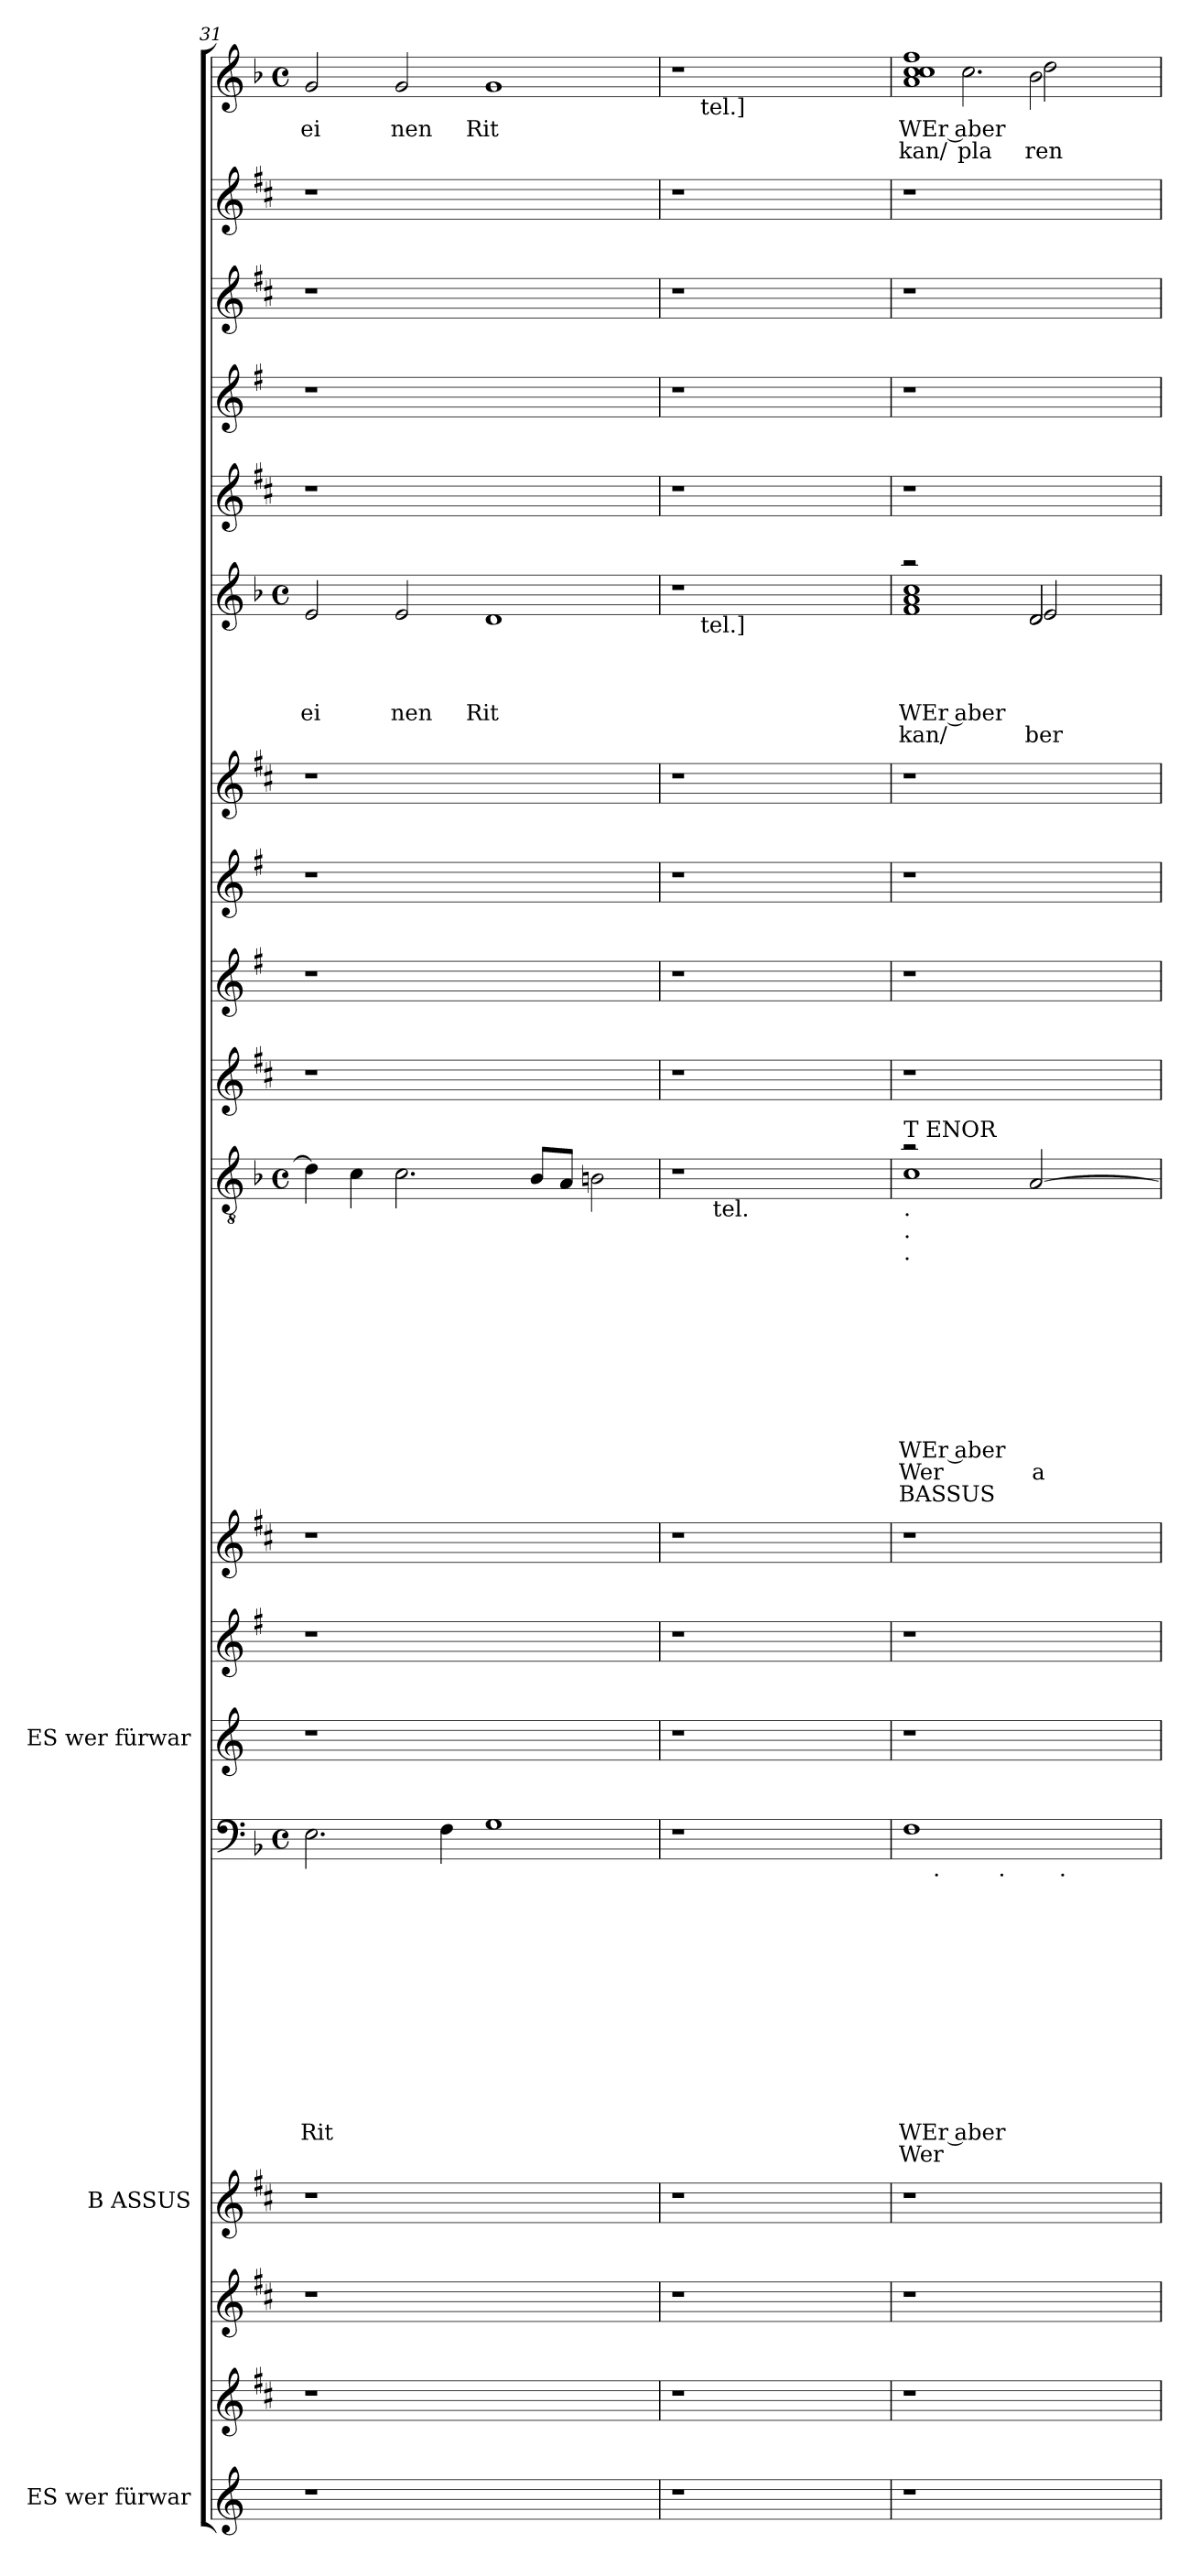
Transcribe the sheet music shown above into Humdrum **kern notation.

**kern	**kern	**kern	**kern	**kern	**text	**text	**text	**text	**text	**text	**text	**text	**text	**text	**text	**text	**text	**kern	**kern	**kern	**kern	**text	**text	**text	**text	**text	**text	**text	**text	**text	**text	**text	**kern	**kern	**kern	**kern	**kern	**text	**text	**text	**text	**text	**kern	**kern	**kern	**kern	**kern	**text	**text
*part19	*part18	*part17	*part16	*part15	*part15	*part15	*part15	*part15	*part15	*part15	*part15	*part15	*part15	*part15	*part15	*part15	*part15	*part14	*part13	*part12	*part11	*part11	*part11	*part11	*part11	*part11	*part11	*part11	*part11	*part11	*part11	*part11	*part10	*part9	*part8	*part7	*part6	*part6	*part6	*part6	*part6	*part6	*part5	*part4	*part3	*part2	*part1	*part1	*part1
*staff19	*staff18	*staff17	*staff16	*staff15	*staff15	*staff15	*staff15	*staff15	*staff15	*staff15	*staff15	*staff15	*staff15	*staff15	*staff15	*staff15	*staff15	*staff14	*staff13	*staff12	*staff11	*staff11	*staff11	*staff11	*staff11	*staff11	*staff11	*staff11	*staff11	*staff11	*staff11	*staff11	*staff10	*staff9	*staff8	*staff7	*staff6	*staff6	*staff6	*staff6	*staff6	*staff6	*staff5	*staff4	*staff3	*staff2	*staff1	*staff1	*staff1
*I"ES wer fürwar	*	*	*I"B ASSUS	*	*	*	*	*	*	*	*	*	*	*	*	*	*	*I"ES wer fürwar	*	*	*	*	*	*	*	*	*	*	*	*	*	*	*	*	*	*	*	*	*	*	*	*	*	*	*	*	*	*	*
*clefG2	*clefG2	*clefG2	*clefG2	*clefF4	*	*	*	*	*	*	*	*	*	*	*	*	*	*clefG2	*clefG2	*clefG2	*clefGv2	*	*	*	*	*	*	*	*	*	*	*	*clefG2	*clefG2	*clefG2	*clefG2	*clefG2	*	*	*	*	*	*clefG2	*clefG2	*clefG2	*clefG2	*clefG2	*	*
*	*ITrd1c2	*ITrd1c2	*ITrd1c2	*ITrd-3c-5	*	*	*	*	*	*	*	*	*	*	*	*	*	*	*ITrd-3c-5	*ITrd1c2	*ITrd-3c-5	*	*	*	*	*	*	*	*	*	*	*	*ITrd1c2	*ITrd-3c-5	*ITrd-3c-5	*ITrd1c2	*ITrd-3c-5	*	*	*	*	*	*ITrd1c2	*ITrd-3c-5	*ITrd1c2	*ITrd1c2	*ITrd-3c-5	*	*
*k[]	*k[]	*k[]	*k[]	*k[b-e-]	*	*	*	*	*	*	*	*	*	*	*	*	*	*k[]	*k[]	*k[]	*k[b-e-]	*	*	*	*	*	*	*	*	*	*	*	*k[]	*k[]	*k[]	*k[]	*k[b-e-]	*	*	*	*	*	*k[]	*k[]	*k[]	*k[]	*k[b-e-]	*	*
*C:	*C:	*C:	*C:	*B-:	*	*	*	*	*	*	*	*	*	*	*	*	*	*C:	*C:	*C:	*B-:	*	*	*	*	*	*	*	*	*	*	*	*C:	*C:	*C:	*C:	*B-:	*	*	*	*	*	*C:	*C:	*C:	*C:	*B-:	*	*
*	*	*	*	*M4/4	*	*	*	*	*	*	*	*	*	*	*	*	*	*	*	*	*M4/4	*	*	*	*	*	*	*	*	*	*	*	*	*	*	*	*M4/4	*	*	*	*	*	*	*	*	*	*M4/4	*	*
*	*	*	*	*met(c)	*	*	*	*	*	*	*	*	*	*	*	*	*	*	*	*	*met(c)	*	*	*	*	*	*	*	*	*	*	*	*	*	*	*	*met(c)	*	*	*	*	*	*	*	*	*	*met(c)	*	*
=31	=31	=31	=31	=31	=31	=31	=31	=31	=31	=31	=31	=31	=31	=31	=31	=31	=31	=31	=31	=31	=31	=31	=31	=31	=31	=31	=31	=31	=31	=31	=31	=31	=31	=31	=31	=31	=31	=31	=31	=31	=31	=31	=31	=31	=31	=31	=31	=31	=31
!	!	!	!	!	!	!	!	!	!	!	!	!	!	!	!	!LO:LY:b	!	!	!	!	!	!	!	!	!	!	!	!	!	!	!	!	!	!	!	!	!	!	!	!	!LO:LY:b	!	!	!	!	!	!	!LO:LY:b	!
1r	1r	1r	1r	2.A\	.	.	.	.	.	.	.	.	.	.	.	Rit	.	1r	1r	1r	4g\]	.	.	.	.	.	.	.	.	.	.	.	1r	1r	1r	1r	2a/	.	.	.	ei	.	1r	1r	1r	1r	2cc/	ei	.
.	.	.	.	.	.	.	.	.	.	.	.	.	.	.	.	.	.	.	.	.	4f\	.	.	.	.	.	.	.	.	.	.	.	.	.	.	.	.	.	.	.	.	.	.	.	.	.	.	.	.
!	!	!	!	!	!	!	!	!	!	!	!	!	!	!	!	!	!	!	!	!	!	!	!	!	!	!	!	!	!	!	!	!	!	!	!	!	!	!	!	!	!LO:LY:b	!	!	!	!	!	!	!LO:LY:b	!
.	.	.	.	.	.	.	.	.	.	.	.	.	.	.	.	.	.	.	.	.	2.f\	.	.	.	.	.	.	.	.	.	.	.	.	.	.	.	2a/	.	.	.	nen	.	.	.	.	.	2cc/	nen	.
.	.	.	.	4B-\	.	.	.	.	.	.	.	.	.	.	.	.	.	.	.	.	.	.	.	.	.	.	.	.	.	.	.	.	.	.	.	.	.	.	.	.	.	.	.	.	.	.	.	.	.
!	!	!	!	!	!	!	!	!	!	!	!	!	!	!	!	!	!	!	!	!	!	!	!	!	!	!	!	!	!	!	!	!	!	!	!	!	!	!	!	!	!LO:LY:b	!	!	!	!	!	!	!LO:LY:b	!
1ryy	1ryy	1ryy	1ryy	1c	.	.	.	.	.	.	.	.	.	.	.	.	.	1ryy	1ryy	1ryy	.	.	.	.	.	.	.	.	.	.	.	.	1ryy	1ryy	1ryy	1ryy	1g	.	.	.	Rit	.	1ryy	1ryy	1ryy	1ryy	1cc	Rit	.
.	.	.	.	.	.	.	.	.	.	.	.	.	.	.	.	.	.	.	.	.	8e-/L	.	.	.	.	.	.	.	.	.	.	.	.	.	.	.	.	.	.	.	.	.	.	.	.	.	.	.	.
.	.	.	.	.	.	.	.	.	.	.	.	.	.	.	.	.	.	.	.	.	8d/J	.	.	.	.	.	.	.	.	.	.	.	.	.	.	.	.	.	.	.	.	.	.	.	.	.	.	.	.
.	.	.	.	.	.	.	.	.	.	.	.	.	.	.	.	.	.	.	.	.	2e\	.	.	.	.	.	.	.	.	.	.	.	.	.	.	.	.	.	.	.	.	.	.	.	.	.	.	.	.
=32	=32	=32	=32	=32	=32	=32	=32	=32	=32	=32	=32	=32	=32	=32	=32	=32	=32	=32	=32	=32	=32	=32	=32	=32	=32	=32	=32	=32	=32	=32	=32	=32	=32	=32	=32	=32	=32	=32	=32	=32	=32	=32	=32	=32	=32	=32	=32	=32	=32
*	*	*	*	*	*	*	*	*	*	*	*	*	*	*	*	*	*	*	*	*	*^	*	*	*	*	*	*	*	*	*	*	*	*	*	*	*	*^	*	*	*	*	*	*	*	*	*	*^	*	*
1r	1r	1r	1r	1r	.	.	.	.	.	.	.	.	.	.	.	.	.	1r	1r	1r	1r	16..ryy	.	.	.	.	.	.	.	.	.	.	.	1r	1r	1r	1r	1r	16ryy	.	.	.	.	.	1r	1r	1r	1r	1r	16ryy	.	.
.	.	.	.	.	.	.	.	.	.	.	.	.	.	.	.	.	.	.	.	.	.	.	.	.	.	.	.	.	.	.	.	.	.	.	.	.	.	.	64ryy	.	.	.	.	.	.	.	.	.	.	64ryy	.	.
!	!	!	!	!	!	!	!	!	!	!	!	!	!	!	!	!	!	!	!	!	!	!	!	!	!	!	!	!	!	!	!	!	!	!	!	!	!	!	!	!	!	!	!	!	!	!	!	!	!	!LO:TX:b:t=tel.]	!	!
!	!	!	!	!	!	!	!	!	!	!	!	!	!	!	!	!	!	!	!	!	!	!	!	!	!	!	!	!	!	!	!	!	!	!	!	!	!	!	!LO:TX:b:t=tel.]	!	!	!	!	!	!	!	!	!	!	!	!	!
.	.	.	.	.	.	.	.	.	.	.	.	.	.	.	.	.	.	.	.	.	.	.	.	.	.	.	.	.	.	.	.	.	.	.	.	.	.	.	2ryy	.	.	.	.	.	.	.	.	.	.	2ryy	.	.
!	!	!	!	!	!	!	!	!	!	!	!	!	!	!	!	!	!	!	!	!	!	!LO:TX:b:t=tel.	!	!	!	!	!	!	!	!	!	!	!	!	!	!	!	!	!	!	!	!	!	!	!	!	!	!	!	!	!	!
.	.	.	.	.	.	.	.	.	.	.	.	.	.	.	.	.	.	.	.	.	.	2ryy	.	.	.	.	.	.	.	.	.	.	.	.	.	.	.	.	.	.	.	.	.	.	.	.	.	.	.	.	.	.
.	.	.	.	.	.	.	.	.	.	.	.	.	.	.	.	.	.	.	.	.	.	.	.	.	.	.	.	.	.	.	.	.	.	.	.	.	.	.	4ryy	.	.	.	.	.	.	.	.	.	.	4ryy	.	.
.	.	.	.	.	.	.	.	.	.	.	.	.	.	.	.	.	.	.	.	.	.	4ryy	.	.	.	.	.	.	.	.	.	.	.	.	.	.	.	.	.	.	.	.	.	.	.	.	.	.	.	.	.	.
.	.	.	.	.	.	.	.	.	.	.	.	.	.	.	.	.	.	.	.	.	.	.	.	.	.	.	.	.	.	.	.	.	.	.	.	.	.	.	8ryy	.	.	.	.	.	.	.	.	.	.	8ryy	.	.
.	.	.	.	.	.	.	.	.	.	.	.	.	.	.	.	.	.	.	.	.	.	8ryy	.	.	.	.	.	.	.	.	.	.	.	.	.	.	.	.	.	.	.	.	.	.	.	.	.	.	.	.	.	.
.	.	.	.	.	.	.	.	.	.	.	.	.	.	.	.	.	.	.	.	.	.	.	.	.	.	.	.	.	.	.	.	.	.	.	.	.	.	.	32.ryy	.	.	.	.	.	.	.	.	.	.	32.ryy	.	.
.	.	.	.	.	.	.	.	.	.	.	.	.	.	.	.	.	.	.	.	.	.	64ryy	.	.	.	.	.	.	.	.	.	.	.	.	.	.	.	.	.	.	.	.	.	.	.	.	.	.	.	.	.	.
!!LO:PB:g=z
=33	=33	=33	=33	=33	=33	=33	=33	=33	=33	=33	=33	=33	=33	=33	=33	=33	=33	=33	=33	=33	=33	=33	=33	=33	=33	=33	=33	=33	=33	=33	=33	=33	=33	=33	=33	=33	=33	=33	=33	=33	=33	=33	=33	=33	=33	=33	=33	=33	=33	=33	=33	=33
!	!	!	!	!	!	!	!	!	!	!	!	!	!	!	!	!	!	!	!	!	!	!	!	!	!	!	!	!	!	!	!	!	!	!	!	!	!	!LO:TX:a:t=A	!	!	!	!	!	!	!	!	!	!	!	!	!	!
!	!	!	!	!	!	!	!	!	!	!	!	!	!	!	!	!	!	!	!	!	!	!	!	!	!	!	!	!	!	!	!	!	!	!	!	!	!	!LO:TX:t=LTUS	!	!	!	!	!	!	!	!	!	!	!	!	!	!
!	!	!	!	!	!	!	!	!	!	!	!	!	!	!	!	!	!	!	!	!	!LO:TX:b:t=.	!	!	!	!	!	!	!	!	!	!	!	!	!	!	!	!	!	!	!	!	!	!	!	!	!	!	!	!	!	!	!
!	!	!	!	!	!	!	!	!	!	!	!	!	!	!	!	!	!	!	!	!	!LO:TX:b:t=.	!	!	!	!	!	!	!	!	!	!	!	!	!	!	!	!	!	!	!	!	!	!	!	!	!	!	!	!	!	!	!
!	!	!	!	!	!	!	!	!	!	!	!	!	!	!	!	!	!	!	!	!	!LO:TX:b:t=.	!	!	!	!	!	!	!	!	!	!	!	!	!	!	!	!	!	!	!	!	!	!	!	!	!	!	!	!	!	!	!
!	!	!	!	!	!	!	!	!	!	!	!	!	!	!	!	!	!	!	!	!	!LO:TX:a:t=T ENOR	!	!	!	!	!	!	!	!	!	!	!	!	!	!	!	!	!	!	!	!	!	!	!	!	!	!	!	!	!	!	!
!	!	!	!	!	!	!	!	!	!	!	!	!	!	!	!	!LO:LY:b:rj	!LO:LY:a:rj	!	!	!	!	!	!	!	!	!	!	!	!	!	!LO:LY:b:rj	!LO:LY:b:rj	!LO:LY:b:rj	!	!	!	!	!	!	!	!	!	!LO:LY:b:rj	!LO:LY:b:rj	!	!	!	!	!	!	!LO:LY:b:rj	!LO:LY:b:rj
*	*	*	*	*^	*	*	*	*	*	*	*	*	*	*	*	*	*	*	*	*	*	*	*	*	*	*	*	*	*	*	*	*	*	*	*	*	*	*^	*	*	*	*	*	*	*	*	*	*	*^	*	*	*
*	*	*	*	*	*^	*	*	*	*	*	*	*	*	*	*	*	*	*	*	*	*	*	*	*	*	*	*	*	*	*	*	*	*	*	*	*	*	*	*	*	*^	*	*	*	*	*	*	*	*	*	*	*	*^	*	*
*	*	*	*	*	*	*^	*	*	*	*	*	*	*	*	*	*	*	*	*	*	*	*	*	*	*	*	*	*	*	*	*	*	*	*	*	*	*	*	*	*	*	*	*	*	*	*	*	*	*	*	*	*	*	*	*	*	*	*
1r	1r	1r	1r	1B-	8ryy	3ryy	2ryy	.	.	.	.	.	.	.	.	.	.	.	WEr aber	Wer	1r	1r	1r	2ra	1f	.	.	.	.	.	.	.	.	WEr aber	Wer	BASSUS	1r	1r	1r	1r	2raa	1b- 1dd 1ff	2ryy	2ryy	.	.	.	WEr aber	kan/	1r	1r	1r	1r	1dd 1ff 1ff 1bb-	2ryy	2ryy	4ryy	WEr aber	kan/
!	!	!	!	!	!LO:TX:b:t=.	!	!	!	!	!	!	!	!	!	!	!	!	!	!	!	!	!	!	!	!	!	!	!	!	!	!	!	!	!	!	!	!	!	!	!	!	!	!	!	!	!	!	!	!	!	!	!	!	!	!	!	!	!	!
.	.	.	.	.	2..ryy	.	.	.	.	.	.	.	.	.	.	.	.	.	.	.	.	.	.	.	.	.	.	.	.	.	.	.	.	.	.	.	.	.	.	.	.	.	.	.	.	.	.	.	.	.	.	.	.	.	.	.	.	.	.
!	!	!	!	!	!	!	!	!	!	!	!	!	!	!	!	!	!	!	!	!	!	!	!	!	!	!	!	!	!	!	!	!	!	!	!	!	!	!	!	!	!	!	!	!	!	!	!	!	!	!	!	!	!	!	!	!	!	!	!LO:LY:b
.	.	.	.	.	.	.	.	.	.	.	.	.	.	.	.	.	.	.	.	.	.	.	.	.	.	.	.	.	.	.	.	.	.	.	.	.	.	.	.	.	.	.	.	.	.	.	.	.	.	.	.	.	.	.	.	.	2.ff\	.	pla
.	.	.	.	.	.	48.ryy	.	.	.	.	.	.	.	.	.	.	.	.	.	.	.	.	.	.	.	.	.	.	.	.	.	.	.	.	.	.	.	.	.	.	.	.	.	.	.	.	.	.	.	.	.	.	.	.	.	.	.	.	.
!	!	!	!	!	!	!LO:TX:b:t=.	!	!	!	!	!	!	!	!	!	!	!	!	!	!	!	!	!	!	!	!	!	!	!	!	!	!	!	!	!	!	!	!	!	!	!	!	!	!	!	!	!	!	!	!	!	!	!	!	!	!	!	!	!
.	.	.	.	.	.	3ryy	.	.	.	.	.	.	.	.	.	.	.	.	.	.	.	.	.	.	.	.	.	.	.	.	.	.	.	.	.	.	.	.	.	.	.	.	.	.	.	.	.	.	.	.	.	.	.	.	.	.	.	.	.
!	!	!	!	!	!	!	!	!	!	!	!	!	!	!	!	!	!	!	!	!	!	!	!	!	!	!	!	!	!	!	!	!	!	!	!LO:LY:b	!	!	!	!	!	!	!	!	!	!	!	!	!	!LO:LY:b	!	!	!	!	!	!	!	!	!	!
!	!	!	!	!	!	!	!	!	!	!	!	!	!	!	!	!	!	!	!	!	!	!	!	!	!	!	!	!	!	!	!	!	!	!	!	!	!	!	!	!	!	!	!	!	!	!	!	!	!LO:LY:b	!	!	!	!	!	!	!	!	!	!LO:LY:b
!	!	!	!	!	!	!	!	!	!	!	!	!	!	!	!	!	!	!	!	!	!	!	!	!	!	!	!	!	!	!	!	!	!	!	!	!	!	!	!	!	!	!	!	!	!	!	!	!	!	!	!	!	!	!	!	!	!	!	!LO:LY:b
.	.	.	.	.	.	.	8ryy	.	.	.	.	.	.	.	.	.	.	.	.	.	.	.	.	[<2d/	.	.	.	.	.	.	.	.	.	.	a	.	.	.	.	.	(<2g/	.	2g/)	2a/	.	.	.	.	ber	.	.	.	.	.	2ee-\	2gg\	.	.	ren
!	!	!	!	!	!	!	!LO:TX:b:t=.	!	!	!	!	!	!	!	!	!	!	!	!	!	!	!	!	!	!	!	!	!	!	!	!	!	!	!	!	!	!	!	!	!	!	!	!	!	!	!	!	!	!	!	!	!	!	!	!	!	!	!	!
.	.	.	.	.	.	.	4.ryy	.	.	.	.	.	.	.	.	.	.	.	.	.	.	.	.	.	.	.	.	.	.	.	.	.	.	.	.	.	.	.	.	.	.	.	.	.	.	.	.	.	.	.	.	.	.	.	.	.	.	.	.
.	.	.	.	.	.	6ryy	.	.	.	.	.	.	.	.	.	.	.	.	.	.	.	.	.	.	.	.	.	.	.	.	.	.	.	.	.	.	.	.	.	.	.	.	.	.	.	.	.	.	.	.	.	.	.	.	.	.	.	.	.
.	.	.	.	.	.	12ryy	.	.	.	.	.	.	.	.	.	.	.	.	.	.	.	.	.	.	.	.	.	.	.	.	.	.	.	.	.	.	.	.	.	.	.	.	.	.	.	.	.	.	.	.	.	.	.	.	.	.	.	.	.
.	.	.	.	.	.	24ryy	.	.	.	.	.	.	.	.	.	.	.	.	.	.	.	.	.	.	.	.	.	.	.	.	.	.	.	.	.	.	.	.	.	.	.	.	.	.	.	.	.	.	.	.	.	.	.	.	.	.	.	.	.
.	.	.	.	.	.	96ryy	.	.	.	.	.	.	.	.	.	.	.	.	.	.	.	.	.	.	.	.	.	.	.	.	.	.	.	.	.	.	.	.	.	.	.	.	.	.	.	.	.	.	.	.	.	.	.	.	.	.	.	.	.
*	*	*	*	*v	*v	*v	*v	*	*	*	*	*	*	*	*	*	*	*	*	*	*	*	*	*v	*v	*	*	*	*	*	*	*	*	*	*	*	*	*	*	*	*v	*v	*v	*v	*	*	*	*	*	*	*	*	*	*v	*v	*v	*v	*	*
=	=	=	=	=	=	=	=	=	=	=	=	=	=	=	=	=	=	=	=	=	=	=	=	=	=	=	=	=	=	=	=	=	=	=	=	=	=	=	=	=	=	=	=	=	=	=	=	=	=
*-	*-	*-	*-	*-	*-	*-	*-	*-	*-	*-	*-	*-	*-	*-	*-	*-	*-	*-	*-	*-	*-	*-	*-	*-	*-	*-	*-	*-	*-	*-	*-	*-	*-	*-	*-	*-	*-	*-	*-	*-	*-	*-	*-	*-	*-	*-	*-	*-	*-
